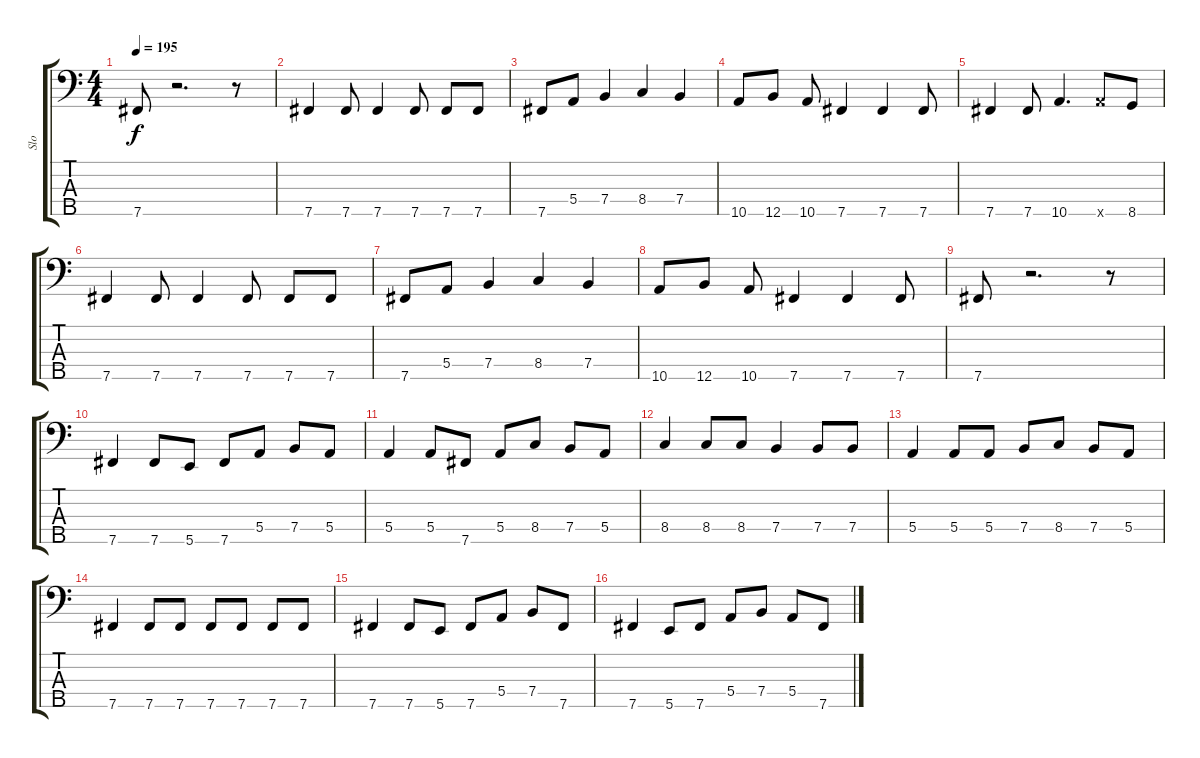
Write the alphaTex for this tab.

\track ("Slo" "Slo") {instrument electricbassfinger}
\staff {score tabs}
\tuning (G2 D2 A1 E1 B0) {hide}
\ts (4 4)
\tempo 195
\clef f4
\ks c
7.5.8{dy f} r.2{d} r.8 |
7.5.4 7.5.8 7.5.4 7.5.8 7.5.8 7.5.8 |
7.5.8 5.4.8 7.4.4 8.4.4 7.4.4 |
10.5.8 12.5.8 10.5.8 7.5.4 7.5.4 7.5.8 |
7.5.4 7.5.8 10.5.4{d} 10.5{x}.8 8.5.8 |
7.5.4 7.5.8 7.5.4 7.5.8 7.5.8 7.5.8 |
7.5.8 5.4.8 7.4.4 8.4.4 7.4.4 |
10.5.8 12.5.8 10.5.8 7.5.4 7.5.4 7.5.8 |
7.5.8 r.2{d} r.8 |
7.5.4 7.5.8 5.5.8 7.5.8 5.4.8 7.4.8 5.4.8 |
5.4.4 5.4.8 7.5.8 5.4.8 8.4.8 7.4.8 5.4.8 |
8.4.4 8.4.8 8.4.8 7.4.4 7.4.8 7.4.8 |
5.4.4 5.4.8 5.4.8 7.4.8 8.4.8 7.4.8 5.4.8 |
7.5.4 7.5.8 7.5.8 7.5.8 7.5.8 7.5.8 7.5.8 |
7.5.4 7.5.8 5.5.8 7.5.8 5.4.8 7.4.8 7.5.8 |
7.5.4 5.5.8 7.5.8 5.4.8 7.4.8 5.4.8 7.5.8
